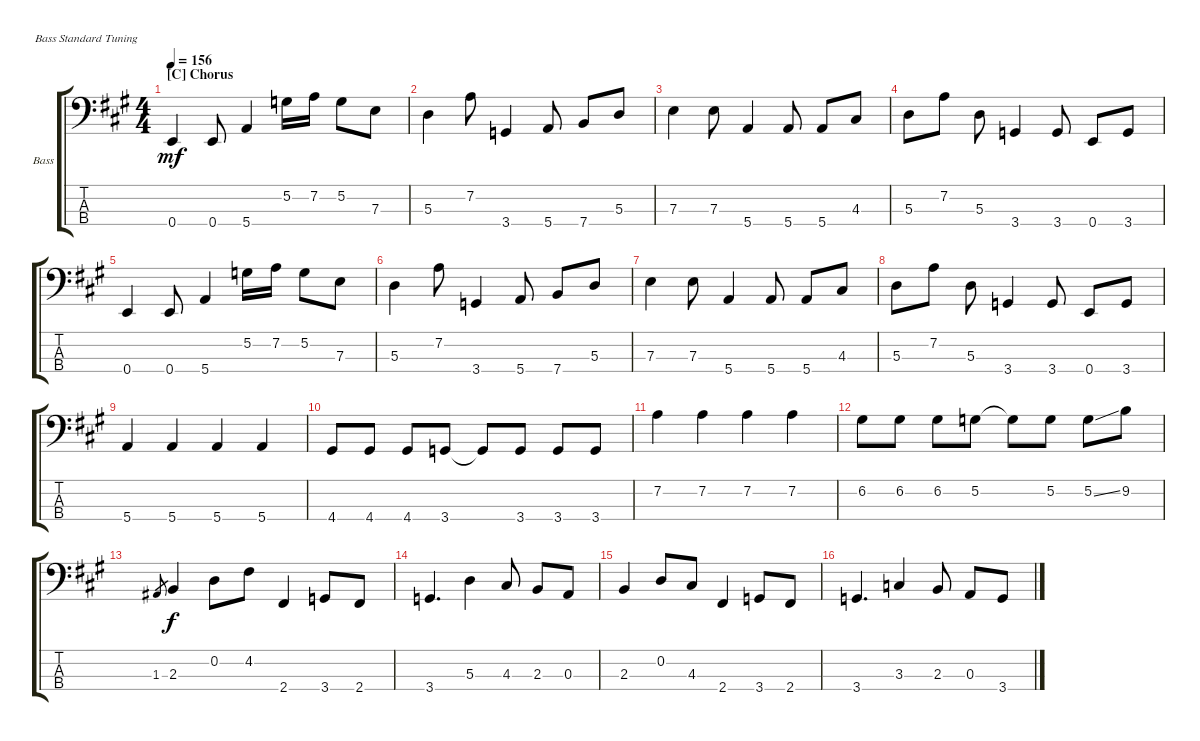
\defaultSystemsLayout 4
\bracketExtendMode groupsimilarinstruments
\firstSystemTrackNameOrientation horizontal
\otherSystemsTrackNameOrientation horizontal
\track ("Bass" "Bass") {instrument electricbassfinger}
\staff {score tabs}
\tuning (G2 D2 A1 E1)
\ts (4 4)
\section ("C" "Chorus")
\tempo 156
\clef f4
\scale
0.960908
\ks a
0.4.4{dy mf} 0.4.8 5.4.4 5.2.16 7.2.16 5.2.8 7.3.8 |
\scale
0.960908 5.3.4 7.2.8 3.4.4 5.4.8 7.4.8 5.3.8 |
\scale
1.07818 7.3.4 7.3.8 5.4.4 5.4.8 5.4.8 4.3.8 |
\scale
0.960908 5.3.8 7.2.8 5.3.8 3.4.4 3.4.8 0.4.8 3.4.8 |
\scale
0.960908 0.4.4 0.4.8 5.4.4 5.2.16 7.2.16 5.2.8 7.3.8 |
\scale
1.07818 5.3.4 7.2.8 3.4.4 5.4.8 7.4.8 5.3.8 |
\scale
0.960908 7.3.4 7.3.8 5.4.4 5.4.8 5.4.8 4.3.8 |
\scale
0.960908 5.3.8 7.2.8 5.3.8 3.4.4 3.4.8 0.4.8 3.4.8 |
\scale
1.07818 5.4.4 5.4.4 5.4.4 5.4.4 |
\scale
0.960908 4.4.8 4.4.8 4.4.8 3.4.8 3.4{t}.8 3.4.8 3.4.8 3.4.8 |
\scale
0.960908 7.2.4 7.2.4 7.2.4 7.2.4 |
\scale
1.07818 6.2.8 6.2.8 6.2.8 5.2.8 5.2{t}.8 5.2.8 5.2{ss}.8 9.2.8 |
\scale
0.960908 1.3.8{gr} 2.3.4{dy f} 0.2.8 4.2.8 2.4.4 3.4.8 2.4.8 |
\scale
0.960908 3.4.4{d} 5.3.4 4.3.8 2.3.8 0.3.8 |
\scale
1.07818 2.3.4 0.2.8 4.3.8 2.4.4 3.4.8 2.4.8 |
\scale
0.960908 3.4.4{d} 3.3.4 2.3.8 0.3.8 3.4.8
